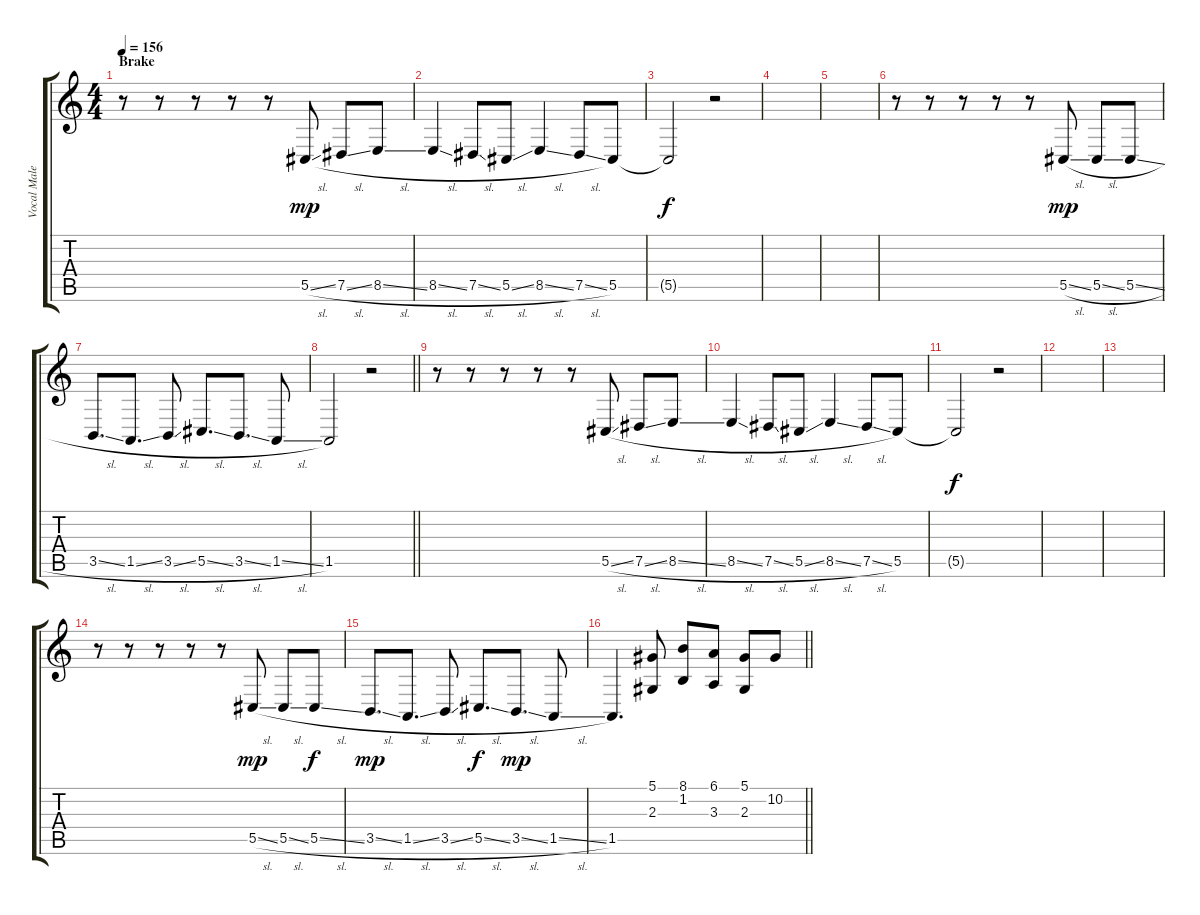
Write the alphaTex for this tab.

\track ("Vocal Male" "Vocal Male") {instrument lead2sawtooth}
\staff {score tabs}
\tuning (Eb4 Bb3 Gb3 Db3 Ab2 Eb2) {hide}
\ts (4 4)
\section ("" "Brake")
\tempo 156
\clef g2
\ks c
r.8{dy mp} r.8 r.8 r.8 r.8 5.5{sl}.8 7.5{sl}.8 8.5{sl}.8 |
8.5{sl}.4 7.5{sl}.8 5.5{sl}.8 8.5{sl}.4 7.5{sl}.8 5.5.8 |
5.5{t}.2{dy f} r.2 |
|
|
r.8 r.8 r.8 r.8 r.8 5.5{sl}.8{dy mp} 5.5{sl}.8 5.5{sl}.8 |
3.5{sl}.8{d} 1.5{sl}.8{d} 3.5{sl}.8 5.5{sl}.8{d} 3.5{sl}.8{d} 1.5{sl}.8 |
\barLineRight lightlight
1.5.2 r.2 |
r.8 r.8 r.8 r.8 r.8 5.5{sl}.8 7.5{sl}.8 8.5{sl}.8 |
8.5{sl}.4 7.5{sl}.8 5.5{sl}.8 8.5{sl}.4 7.5{sl}.8 5.5.8 |
5.5{t}.2{dy f} r.2 |
|
|
r.8 r.8 r.8 r.8 r.8 5.5{sl}.8{dy mp} 5.5{sl}.8 5.5{sl}.8{dy f} |
3.5{sl}.8{d dy mp} 1.5{sl}.8{d} 3.5{sl}.8 5.5{sl}.8{d dy f} 3.5{sl}.8{d dy mp} 1.5{sl}.8 |
\barLineRight lightlight
1.5.4{d} (5.1 2.3).8 (8.1 1.2).8 (6.1 3.3).8 (5.1 2.3).8 10.2.8
